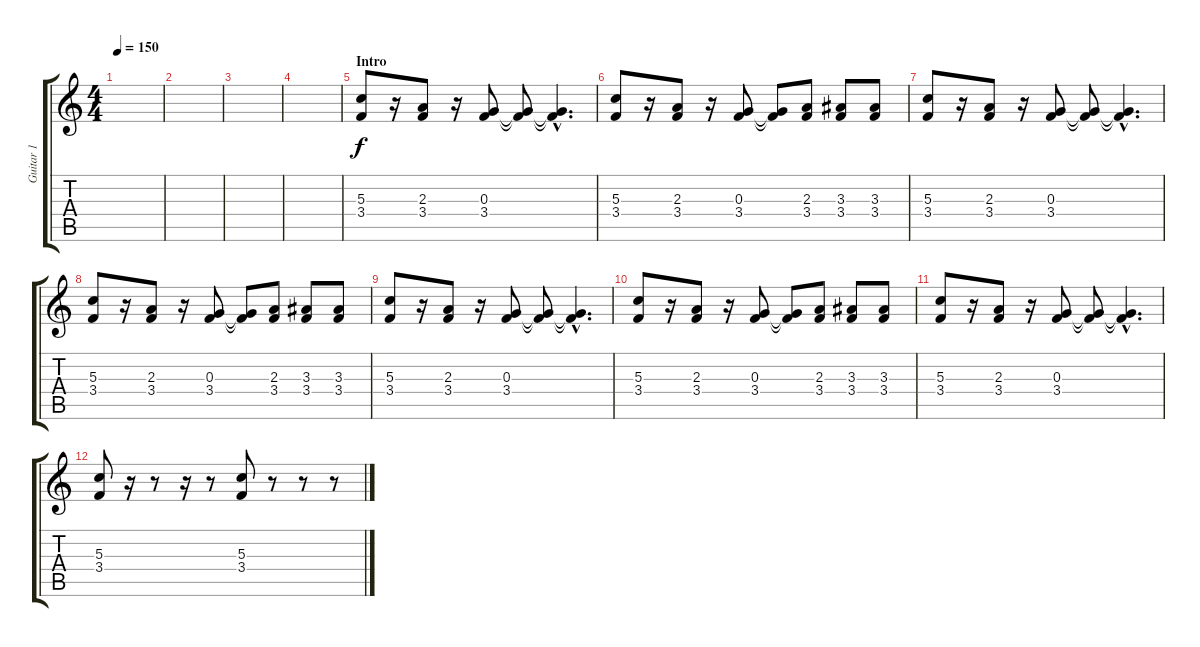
\track ("Guitar 1" "Guitar 1") {instrument overdrivenguitar}
\staff {score tabs}
\tuning (E4 B3 G3 D3 A2 D2) {hide}
\ts (4 4)
\tempo 150
\clef g2
\ks c
|
|
|
|
\section ("" "Intro")
(5.3 3.4).8 r.16 (2.3 3.4).8 r.16 (0.3 3.4).8 (0.3{t} 3.4{t}).8 (0.3{hac t} 3.4{hac t}).4{d} |
(5.3 3.4).8 r.16 (2.3 3.4).8 r.16 (0.3 3.4).8 (0.3{t} 3.4{t}).8 (2.3 3.4).8 (3.3 3.4).8 (3.3 3.4).8 |
(5.3 3.4).8 r.16 (2.3 3.4).8 r.16 (0.3 3.4).8 (0.3{t} 3.4{t}).8 (0.3{hac t} 3.4{hac t}).4{d} |
(5.3 3.4).8 r.16 (2.3 3.4).8 r.16 (0.3 3.4).8 (0.3{t} 3.4{t}).8 (2.3 3.4).8 (3.3 3.4).8 (3.3 3.4).8 |
(5.3 3.4).8 r.16 (2.3 3.4).8 r.16 (0.3 3.4).8 (0.3{t} 3.4{t}).8 (0.3{hac t} 3.4{hac t}).4{d} |
(5.3 3.4).8 r.16 (2.3 3.4).8 r.16 (0.3 3.4).8 (0.3{t} 3.4{t}).8 (2.3 3.4).8 (3.3 3.4).8 (3.3 3.4).8 |
(5.3 3.4).8 r.16 (2.3 3.4).8 r.16 (0.3 3.4).8 (0.3{t} 3.4{t}).8 (0.3{hac t} 3.4{hac t}).4{d} |
(5.3 3.4).8 r.16 r.8 r.16 r.8 (5.3 3.4).8 r.8 r.8 r.8
